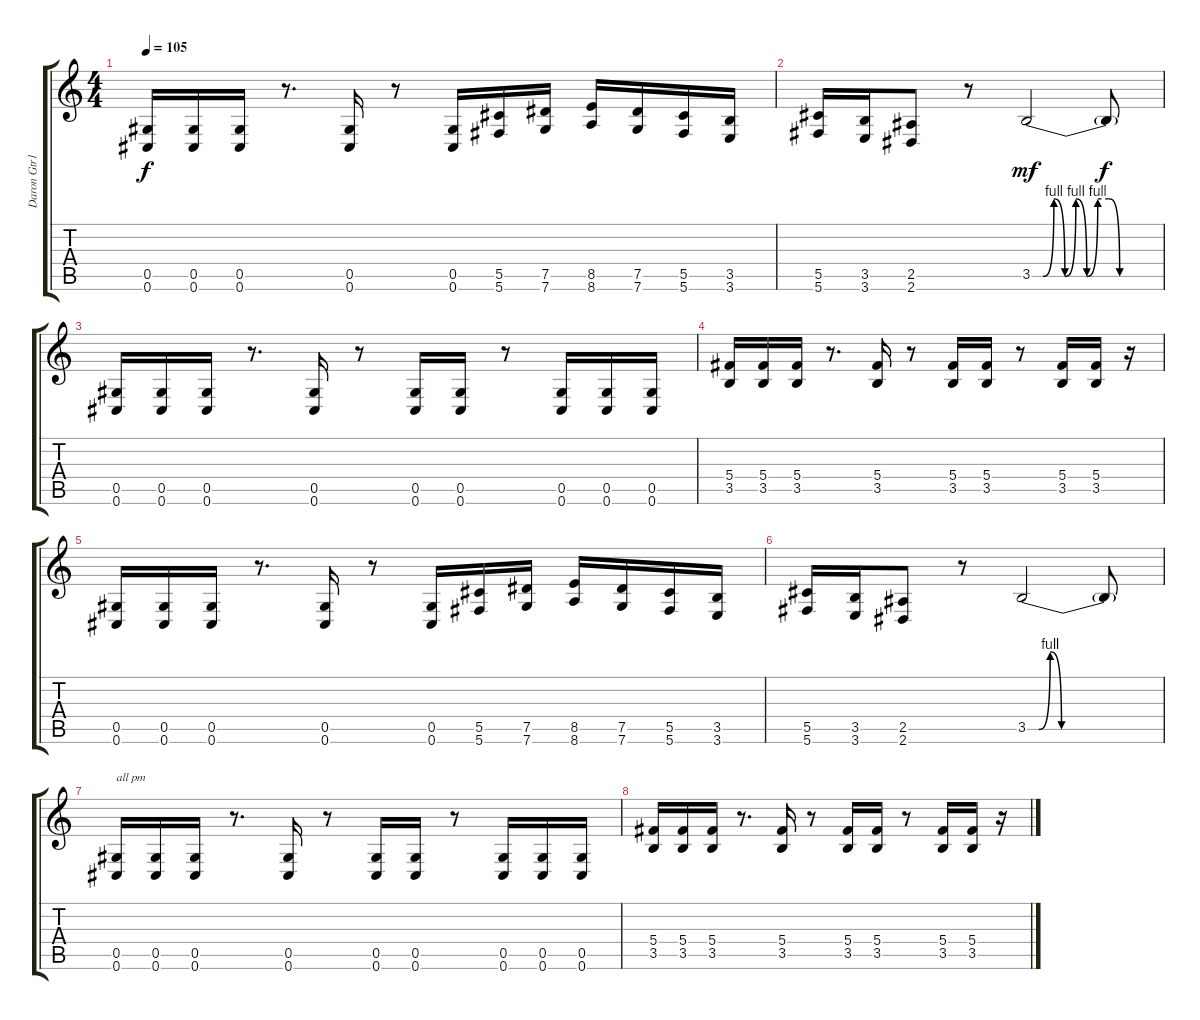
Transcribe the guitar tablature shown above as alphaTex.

\track ("Daron Gtr1" "Daron Gtr1") {instrument distortionguitar}
\staff {score tabs}
\tuning (Eb4 Bb3 Gb3 Db3 Ab2 Db2) {hide}
\ts (4 4)
\tempo 105
\clef g2
\ks c
(0.5 0.6).16{dy f} (0.5 0.6).16 (0.5 0.6).16 r.8{d} (0.5 0.6).16 r.8 (0.5 0.6).16 (5.5 5.6).16 (7.5 7.6).16 (8.5 8.6).16 (7.5 7.6).16 (5.5 5.6).16 (3.5 3.6).16 |
(5.5 5.6).16 (3.5 3.6).16 (2.5 2.6).8 r.8 3.5{be (custom 0 0 5 0 10 4 15 0 20 4 25 0 30 4 35 4 40 0 60 0)}.2{dy mf instrument guitarharmonics} 3.5{t}.8{dy f} |
(0.5 0.6).16{instrument distortionguitar} (0.5 0.6).16 (0.5 0.6).16 r.8{d} (0.5 0.6).16 r.8 (0.5 0.6).16 (0.5 0.6).16 r.8 (0.5 0.6).16 (0.5 0.6).16 (0.5 0.6).16 |
(5.4 3.5).16 (5.4 3.5).16 (5.4 3.5).16 r.8{d} (5.4 3.5).16 r.8 (5.4 3.5).16 (5.4 3.5).16 r.8 (5.4 3.5).16 (5.4 3.5).16 r.16 |
(0.5 0.6).16 (0.5 0.6).16 (0.5 0.6).16 r.8{d} (0.5 0.6).16 r.8 (0.5 0.6).16 (5.5 5.6).16 (7.5 7.6).16 (8.5 8.6).16 (7.5 7.6).16 (5.5 5.6).16 (3.5 3.6).16 |
(5.5 5.6).16 (3.5 3.6).16 (2.5 2.6).8 r.8 3.5{be (custom 0 0 5 0 10 4 15 0 60 0)}.2 3.5{t}.8 |
(0.5 0.6).16{txt "all pm"} (0.5 0.6).16 (0.5 0.6).16 r.8{d} (0.5 0.6).16 r.8 (0.5 0.6).16 (0.5 0.6).16 r.8 (0.5 0.6).16 (0.5 0.6).16 (0.5 0.6).16 |
(5.4 3.5).16 (5.4 3.5).16 (5.4 3.5).16 r.8{d} (5.4 3.5).16 r.8 (5.4 3.5).16 (5.4 3.5).16 r.8 (5.4 3.5).16 (5.4 3.5).16 r.16
